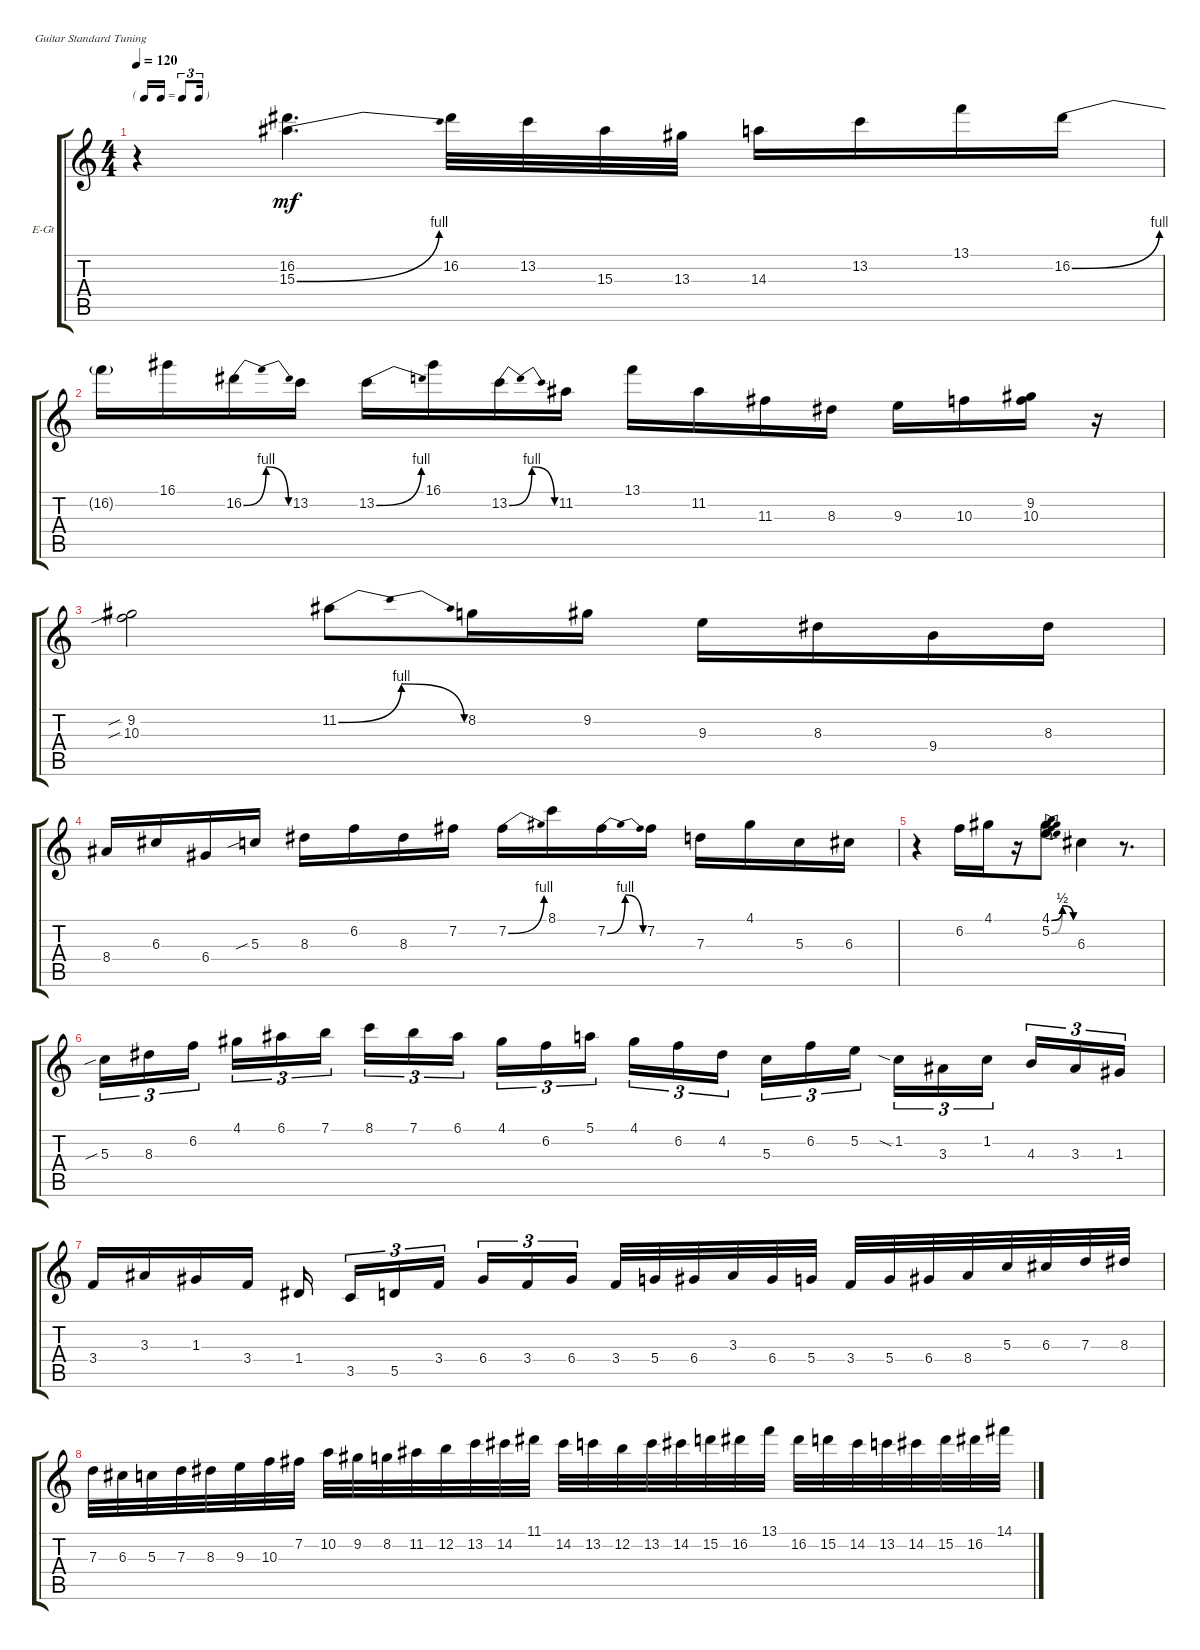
\defaultSystemsLayout 4
\bracketExtendMode groupsimilarinstruments
\firstSystemTrackNameOrientation horizontal
\otherSystemsTrackNameOrientation horizontal
\track ("Solo 2" "E-Gt") {instrument electricguitarclean}
\staff {score tabs}
\tuning (E4 B3 G3 D3 A2 E2)
\ts (4 4)
\tf triplet16th
\tempo 120
\clef g2
\ks c
r.4{dy mf} (15.3{be (bend 0 0 15 4)} 16.2).4{d} 16.2.32 13.2.32 15.3.32 13.3.32 14.3.16 13.2.16 13.1.16 16.2{be (bend 0 0 15 4)}.16 |
16.2{t}.16 16.1.16 16.2{be (bendrelease 0 0 0.6 4 20.4 4 30 0)}.16 13.2.16 13.2{be (bend 0 0 15 4)}.16 16.1.16 13.2{be (bendrelease 0 0 0.6 4 20.4 4 30 0)}.16 11.2.16 13.1.16 11.2.16 11.3.16 8.3.16 9.3.16 10.3.16 (9.2 10.3).16 r.16 |
(9.2{sib} 10.3{sib}).2 11.2{be (bendrelease 0 0 10.2 4 20.4 4 30 0)}.8 8.2.16 9.2.16 9.3.16 8.3.16 9.4.16 8.3.16 |
8.4.16 6.3.16 6.4.16 5.3{sib}.16 8.3.16 6.2.16 8.3.16 7.2.16 7.2{be (bend 0 0 15 4)}.16 8.1.16 7.2{be (bendrelease 0 0 0.6 4 20.4 4 30 0)}.16 7.2.16 7.3.16 4.1.16 5.3.16 6.3.16 |
r.4 6.2.16 4.1.16 r.16 (5.2{be (bendrelease 0 0 10.2 2 20.4 2 30 0)} 4.1{be (bendrelease 0 0 10.2 2 20.4 2 30 0)}).8 6.3.4 r.8{d} |
5.3{sib}.16{tu (3 2)} 8.3.16{tu (3 2)} 6.2.16{tu (3 2)} 4.1.16{tu (3 2)} 6.1.16{tu (3 2)} 7.1.16{tu (3 2)} 8.1.16{tu (3 2)} 7.1.16{tu (3 2)} 6.1.16{tu (3 2)} 4.1.16{tu (3 2)} 6.2.16{tu (3 2)} 5.1.16{tu (3 2)} 4.1.16{tu (3 2)} 6.2.16{tu (3 2)} 4.2.16{tu (3 2)} 5.3.16{tu (3 2)} 6.2.16{tu (3 2)} 5.2.16{tu (3 2)} 1.2{sia}.16{tu (3 2)} 3.3.16{tu (3 2)} 1.2.16{tu (3 2)} 4.3.16{tu (3 2)} 3.3.16{tu (3 2)} 1.3.16{tu (3 2)} |
3.4.16 3.3.16 1.3.16 3.4.16 1.4.16 3.5.16{tu (3 2)} 5.5.16{tu (3 2)} 3.4.16{tu (3 2)} 6.4.16{tu (3 2)} 3.4.16{tu (3 2)} 6.4.16{tu (3 2)} 3.4.32 5.4.32 6.4.32 3.3.32 6.4.32 5.4.32 3.4.32 5.4.32 6.4.32 8.4.32 5.3.32 6.3.32 7.3.32 8.3.32 |
7.3.32 6.3.32 5.3.32 7.3.32 8.3.32 9.3.32 10.3.32 7.2.32 10.2.32 9.2.32 8.2.32 11.2.32 12.2.32 13.2.32 14.2.32 11.1.32 14.2.32 13.2.32 12.2.32 13.2.32 14.2.32 15.2.32 16.2.32 13.1.32 16.2.32 15.2.32 14.2.32 13.2.32 14.2.32 15.2.32 16.2.32 14.1.32
